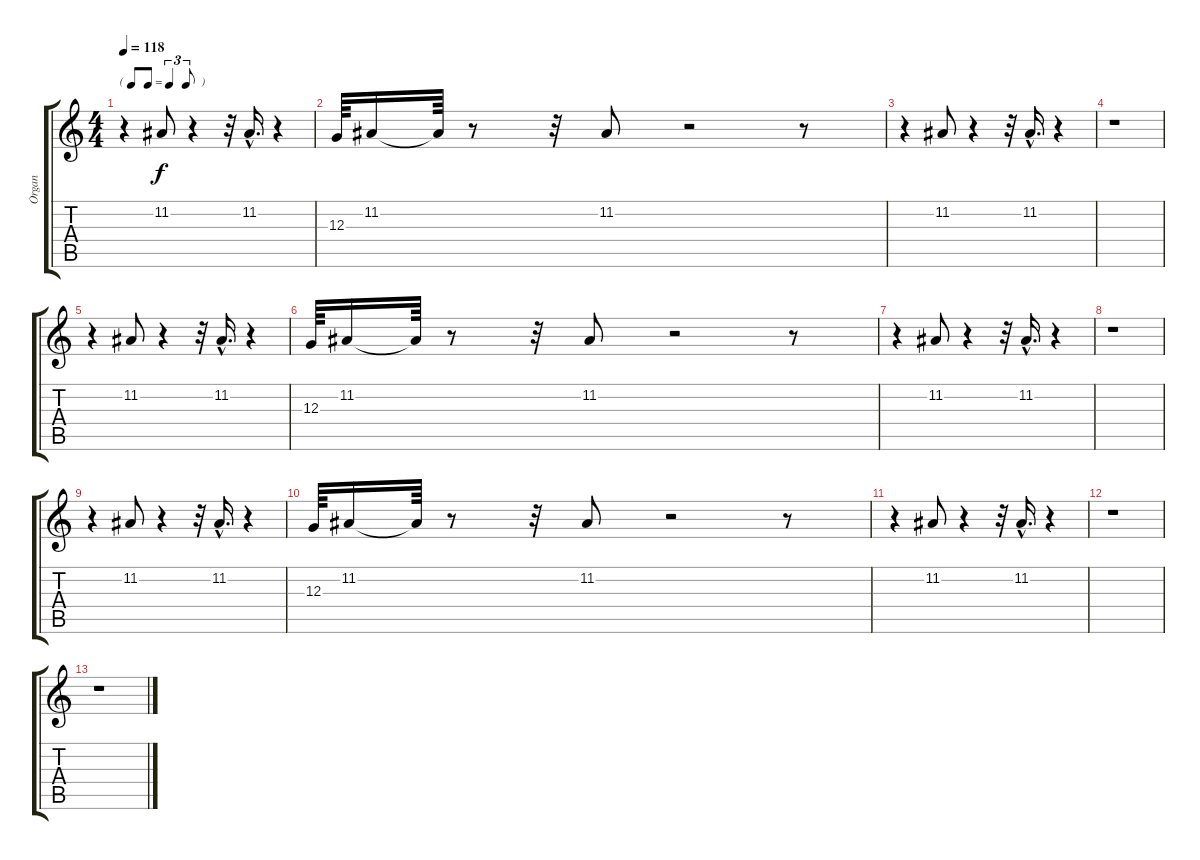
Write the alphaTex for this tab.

\track ("Organ" "Organ") {instrument percussiveorgan}
\staff {score tabs}
\tuning (E4 B3 G3 D3 A2 E2) {hide}
\ts (4 4)
\tf triplet8th
\tempo 118
\clef g2
\ks c
r.4{dy f} 11.2.8 r.4 r.32 11.2{hac}.16{d} r.4 |
12.3.64 11.2.16 11.2{t}.64 r.8 r.32 11.2.8 r.2 r.8 |
r.4 11.2.8 r.4 r.32 11.2{hac}.16{d} r.4 |
r.1 |
r.4 11.2.8 r.4 r.32 11.2{hac}.16{d} r.4 |
12.3.64 11.2.16 11.2{t}.64 r.8 r.32 11.2.8 r.2 r.8 |
r.4 11.2.8 r.4 r.32 11.2{hac}.16{d} r.4 |
r.1 |
r.4 11.2.8 r.4 r.32 11.2{hac}.16{d} r.4 |
12.3.64 11.2.16 11.2{t}.64 r.8 r.32 11.2.8 r.2 r.8 |
r.4 11.2.8 r.4 r.32 11.2{hac}.16{d} r.4 |
r.1 |
r.1
